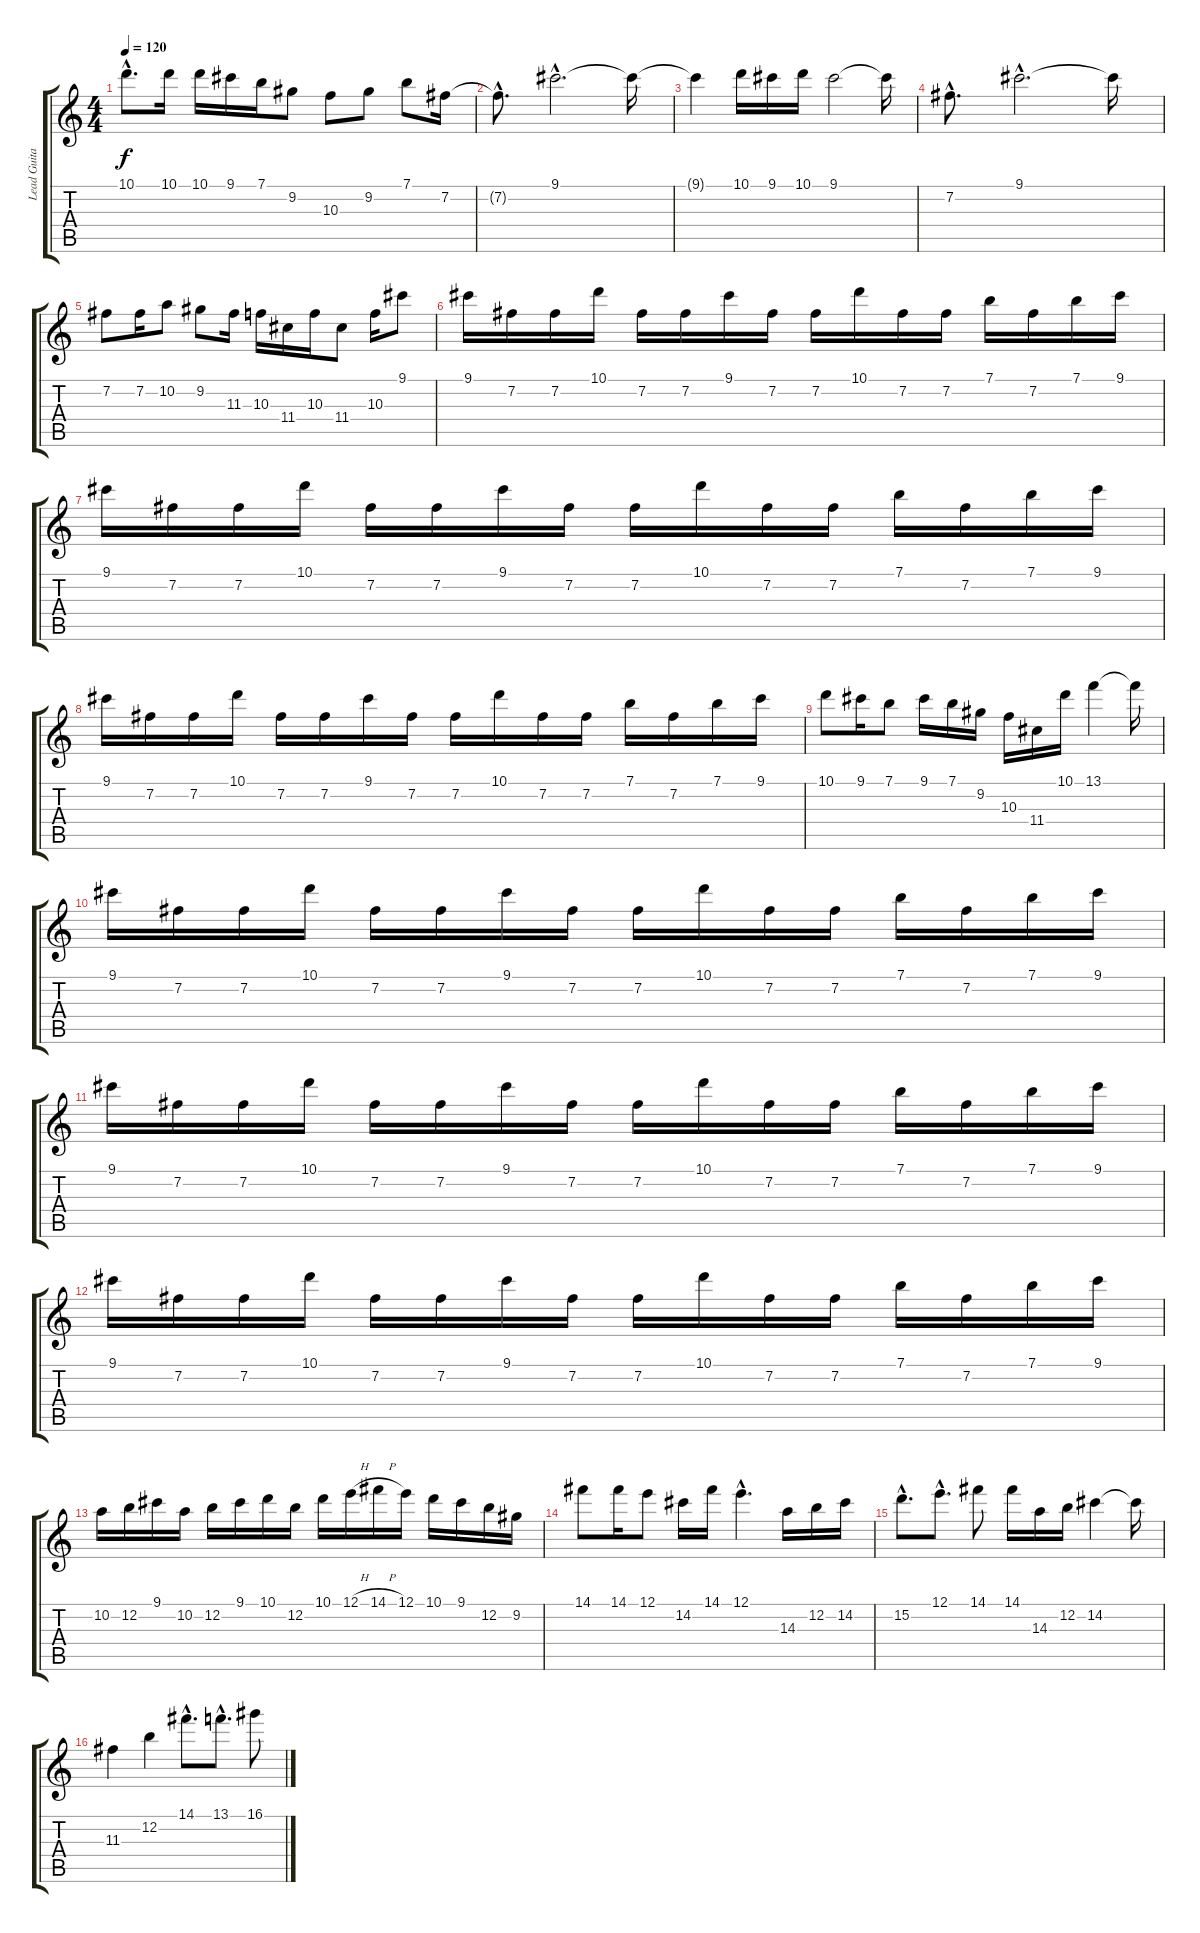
\track ("Lead Guitar 2" "Lead Guita") {instrument distortionguitar}
\staff {score tabs}
\tuning (E4 B3 G3 D3 A2 E2) {hide}
\ts (4 4)
\tempo 120
\clef g2
\ks c
10.1{hac}.8{d dy f} 10.1.16 10.1.16 9.1.16 7.1.16 9.2.8 10.3.8 9.2.8 7.1.8 7.2.16 |
7.2{hac t}.8{d} 9.1{hac}.2{d} 9.1{t}.16 |
9.1{t}.4 10.1.16 9.1.16 10.1.16 9.1.2 9.1{t}.16 |
7.2{hac}.8{d} 9.1{hac}.2{d} 9.1{t}.16 |
7.2.8 7.2.16 10.2.8 9.2.8 11.3.16 10.3.16 11.4.16 10.3.16 11.4.8 10.3.16 9.1.8 |
9.1.16 7.2.16 7.2.16 10.1.16 7.2.16 7.2.16 9.1.16 7.2.16 7.2.16 10.1.16 7.2.16 7.2.16 7.1.16 7.2.16 7.1.16 9.1.16 |
9.1.16 7.2.16 7.2.16 10.1.16 7.2.16 7.2.16 9.1.16 7.2.16 7.2.16 10.1.16 7.2.16 7.2.16 7.1.16 7.2.16 7.1.16 9.1.16 |
9.1.16 7.2.16 7.2.16 10.1.16 7.2.16 7.2.16 9.1.16 7.2.16 7.2.16 10.1.16 7.2.16 7.2.16 7.1.16 7.2.16 7.1.16 9.1.16 |
10.1.8 9.1.16 7.1.8 9.1.16 7.1.16 9.2.16 10.3.16 11.4.16 10.1.16 13.1.4 13.1{t}.16 |
9.1.16 7.2.16 7.2.16 10.1.16 7.2.16 7.2.16 9.1.16 7.2.16 7.2.16 10.1.16 7.2.16 7.2.16 7.1.16 7.2.16 7.1.16 9.1.16 |
9.1.16 7.2.16 7.2.16 10.1.16 7.2.16 7.2.16 9.1.16 7.2.16 7.2.16 10.1.16 7.2.16 7.2.16 7.1.16 7.2.16 7.1.16 9.1.16 |
9.1.16 7.2.16 7.2.16 10.1.16 7.2.16 7.2.16 9.1.16 7.2.16 7.2.16 10.1.16 7.2.16 7.2.16 7.1.16 7.2.16 7.1.16 9.1.16 |
10.2.16 12.2.16 9.1.16 10.2.16 12.2.16 9.1.16 10.1.16 12.2.16 10.1.16 12.1{h}.16 14.1{h}.16 12.1.16 10.1.16 9.1.16 12.2.16 9.2.16 |
14.1.8 14.1.16 12.1.8 14.2.16 14.1.16 12.1{hac}.4{d} 14.3.16 12.2.16 14.2.16 |
15.2{hac}.8{d} 12.1{hac}.8{d} 14.1.8 14.1.16 14.3.16 12.2.16 14.2.4 14.2{t}.16 |
11.3.4 12.2.4 14.1{hac}.8{d} 13.1{hac}.8{d} 16.1.8
